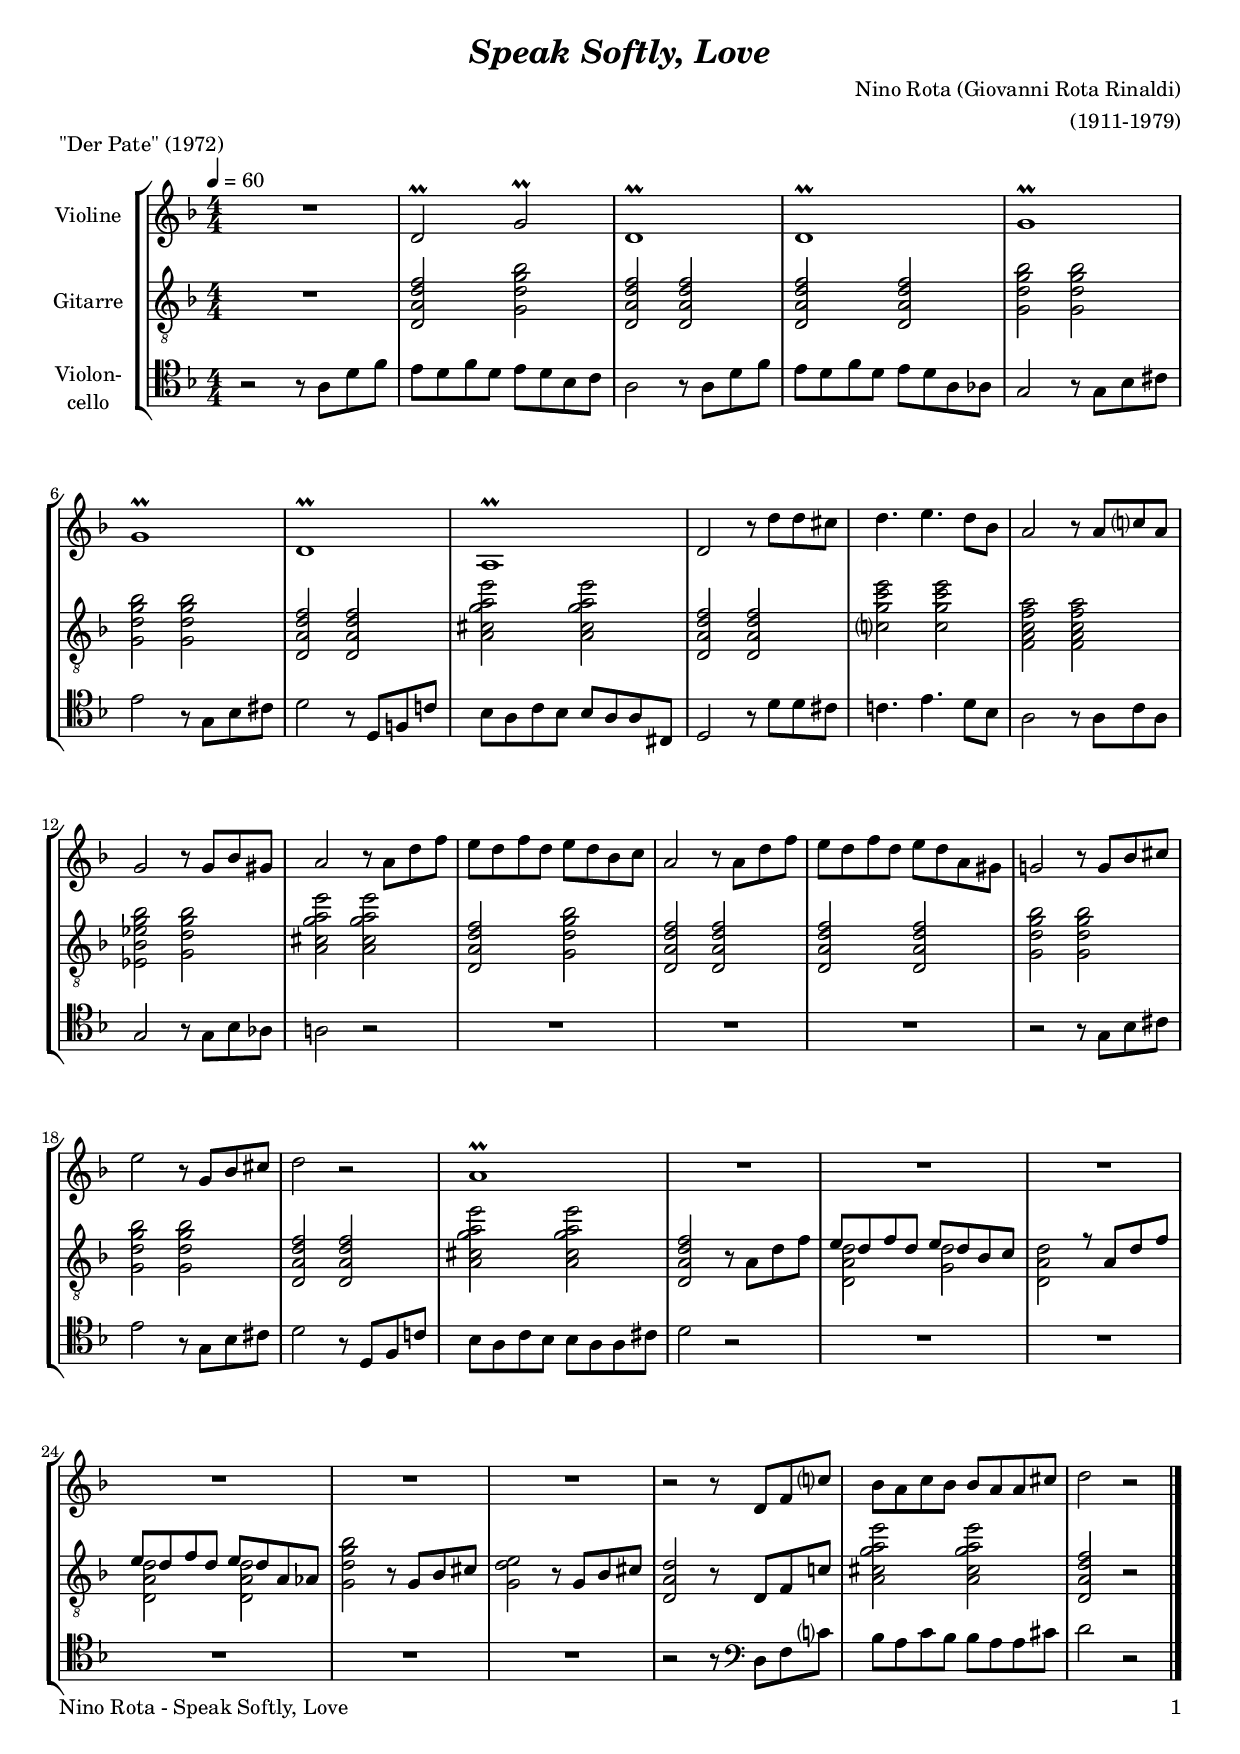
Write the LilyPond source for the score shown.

\version "2.24.4"
\include "deutsch.ly"

#(set-global-staff-size 18)

\header {
  title     = \markup \bold \italic "Speak Softly, Love"
  composer  = "Nino Rota (Giovanni Rota Rinaldi)"
  arranger  = "(1911-1979)"
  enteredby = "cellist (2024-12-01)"
  piece     = "\"Der Pate\" (1972)"
}

voiceconsts = {
  \key d \minor
  \time 4/4
  \clef "treble"
  \numericTimeSignature
  \compressEmptyMeasures
  % Set default beaming for all staves
%  \set Timing.beamExceptions = #'()
%  \set Timing.baseMoment     = #(ly:make-moment 1 4)
%  \set Timing.beatStructure  = #'(1 1 1)
  \tempo 4=60
}

mist = "string ensemble 1"
mivl = "violin"
miba = "cello"
migt = "acoustic guitar (nylon)"
mipz = "pizzicato strings"

pori = \mark \markup \box \italic "poco rit."

va = \relative c' {
  \voiceconsts

  R1
  d2\prall g\prall
  d1\prall
  d\prall
  g\prall
  g\prall
  d\prall
  a\prall
  d2 r8 d' d cis
  d4. e d8 b
  a2 r8 a c? a

  g2 r8 g b gis
  a2 r8 a d f
  e d f d e d b c
  a2 r8 a d f
  e d f d e d a gis
  g!2 r8 g b cis
  e2 r8 g, b cis

  d2 r
  a1\prall
  R1*6
  r2 r8 d, f c'?
  b a c b b a a cis
  d2 r \bar "|."
}

vb = \relative c {
  \voiceconsts
  \clef "treble_8"
  
  R1
  <d a' d f>2 <g d' g b>
  <d a' d f> <d a' d f>
  <d a' d f> <d a' d f>
  <g d' g b> <g d' g b>
  <g d' g b> <g d' g b>
  <d a' d f> <d a' d f>
  <a' cis g' a e'> <a cis g' a e'>
  <d, a' d f> <d a' d f>
  <c'? g' c e> <c g' c e>
  <f, a c f a> <f a c f a>
  <es b' es g b> <g d' g b>
  <a cis g' a e'> <a cis g' a e'>

  <d, a' d f> <g d' g b>
  <d a' d f> <d a' d f>
  <d a' d f> <d a' d f>
  <g d' g b> <g d' g b>
  <g d' g b> <g d' g b>
  <d a' d f> <d a' d f>
  <a' cis g' a e'> <a cis g' a e'>
  <d, a' d f> r8 a' d f
  << {
    e d f d e d b c
    s2 r8 a d f
    e d f d e d a as
  } \\ {
    <d, a' d>2 <g d'>
    <d a' d> s
    <d a' d> <d a' d>
  } >>
  <g d' g b> r8 g b cis
  <g d' e>2 r8 g b cis
  <d, a' d>2 r8 d f c'!
  <a cis g' a e'>2 <a cis g' a e'>
  <d, a' d f> r \bar "|."
}

vc = \relative c' {
  \voiceconsts
  \clef "tenor"
  
  r2 r8 a d f
  e d f d e d b c
  a2 r8 a d f
  e d f d e d a as
  g2 r8 g b cis
  e2 r8 g, b cis

  d2 r8 d, f! c'!
  b a c b b a a cis,
  d2 r8 d' d cis
  c!4. e d8 b
  a2 r8 a c a
  g2 r8 g b as
  a!2 r
  R1*3

  r2 r8 g b cis
  e2 r8 g, b cis
  d2 r8 d, f c'!
  b a c b b a a cis
  d2 r
  R1*5
  r2 r8 \clef "bass" d, f c'?

  b a c b b a a cis
  d2 r \bar "|."
}


music = \new StaffGroup <<
      \new Staff {
	\set Staff.midiInstrument = \mivl
	\set Staff.instrumentName = \markup \center-column { "Violine" }
	\transpose d d { \va }
      }

      \new Staff {
	\set Staff.midiInstrument = \migt
	\set Staff.instrumentName = \markup \center-column { "Gitarre" }
	\transpose d d { \vb }
      }

      \new Staff {
	\set Staff.midiInstrument = \miba
	\set Staff.instrumentName = \markup \center-column { "Violon-" "cello" }
	\transpose d d { \vc }
      }
>>

\book {
   \paper {
    print-page-number = ##t
    print-first-page-number = ##t
    ragged-last-bottom = ##f
    oddHeaderMarkup = \markup \null
    evenHeaderMarkup = \markup \null
    oddFooterMarkup = \markup {
      \fill-line {
        \if \should-print-page-number
        "Nino Rota - Speak Softly, Love" \fromproperty #'page:page-number-string
      }
    }
    evenFooterMarkup = \oddFooterMarkup
  } \score {
    \music
    \layout {}
  }

  \score {
    \unfoldRepeats \music

    \midi {
      \context {
        \Score
      }
    }
  }
}